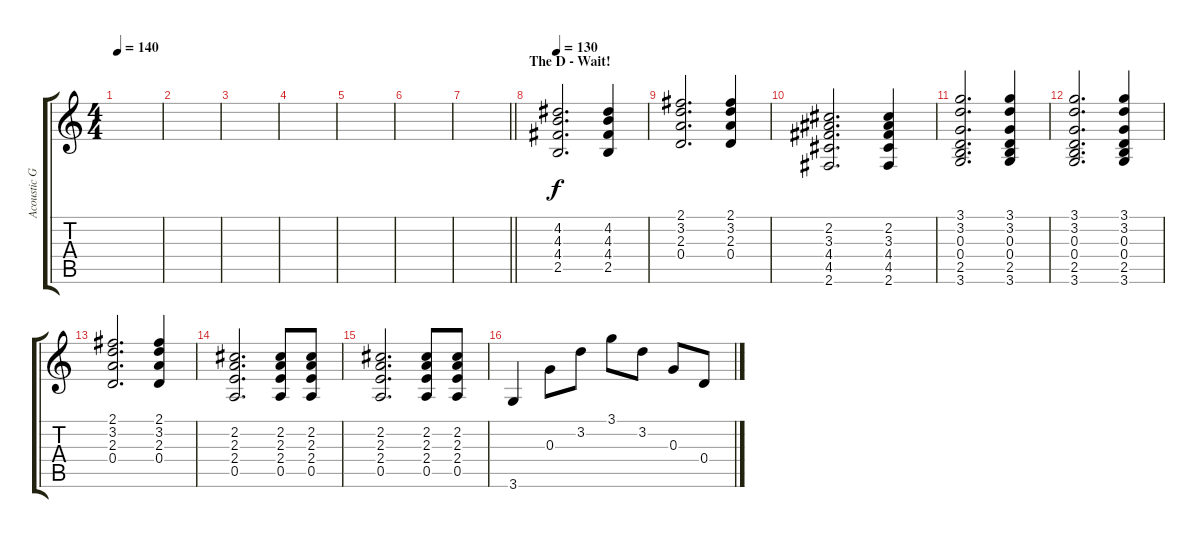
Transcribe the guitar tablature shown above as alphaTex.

\track ("Acoustic Guitar" "Acoustic G") {instrument acousticguitarsteel}
\staff {score tabs}
\tuning (E4 B3 G3 D3 A2 E2) {hide}
\ts (4 4)
\tempo 140
\clef g2
\ks c
|
|
|
|
|
|
\barLineRight lightlight
|
\section ("" "The D - Wait!")
\tempo 130
(4.2 4.3 4.4 2.5).2{d instrument acousticguitarnylon} (4.2 4.3 4.4 2.5).4 |
(2.1 3.2 2.3 0.4).2{d} (2.1 3.2 2.3 0.4).4 |
(2.2 3.3 4.4 4.5 2.6).2{d} (2.2 3.3 4.4 4.5 2.6).4 |
(3.1 3.2 0.3 0.4 2.5 3.6).2{d} (3.1 3.2 0.3 0.4 2.5 3.6).4 |
(3.1 3.2 0.3 0.4 2.5 3.6).2{d} (3.1 3.2 0.3 0.4 2.5 3.6).4 |
(2.1 3.2 2.3 0.4).2{d} (2.1 3.2 2.3 0.4).4 |
(2.2 2.3 2.4 0.5).2{d} (2.2 2.3 2.4 0.5).8 (2.2 2.3 2.4 0.5).8 |
(2.2 2.3 2.4 0.5).2{d} (2.2 2.3 2.4 0.5).8 (2.2 2.3 2.4 0.5).8 |
3.6.4 0.3.8 3.2.8 3.1.8 3.2.8 0.3.8 0.4.8
